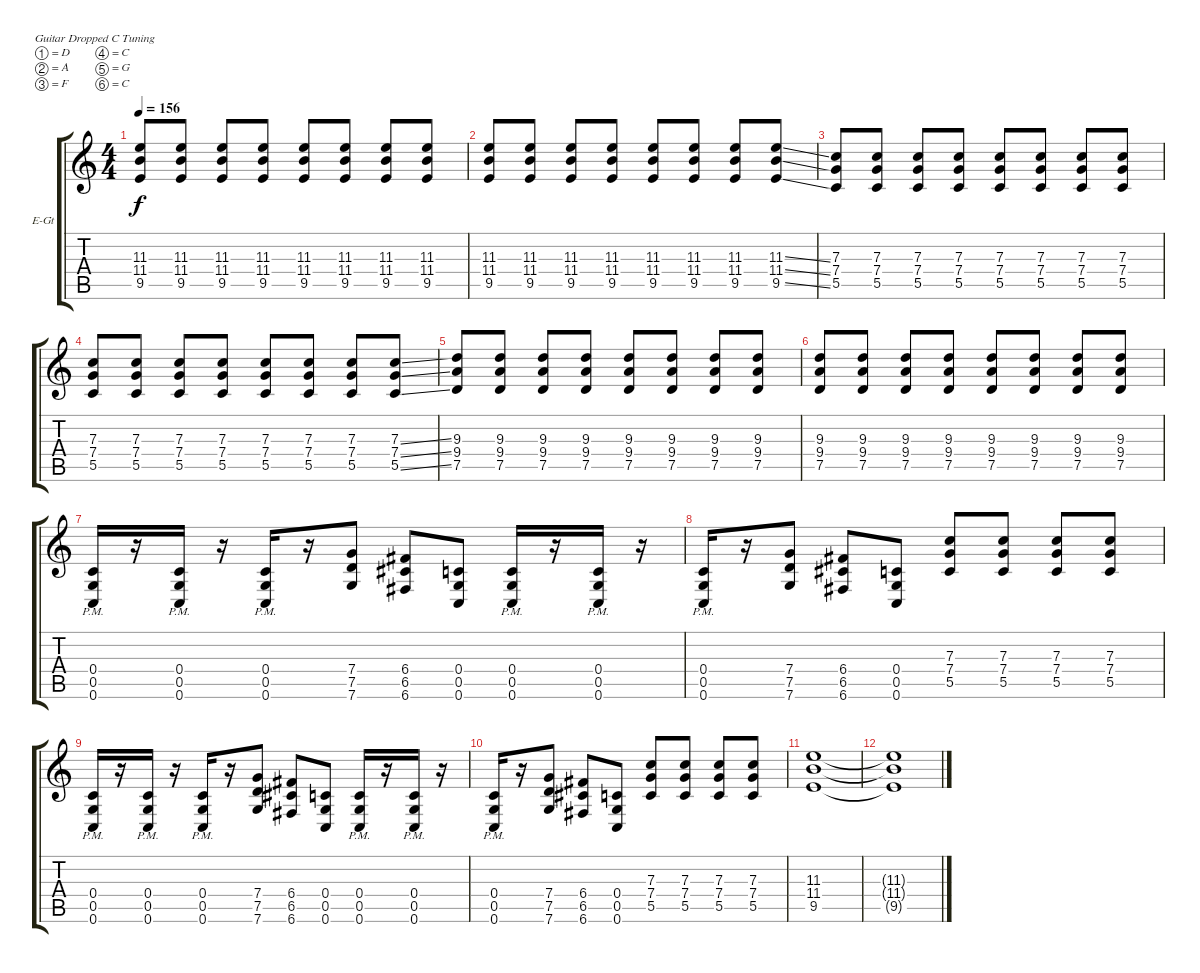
\bracketExtendMode groupsimilarinstruments
\firstSystemTrackNameOrientation horizontal
\otherSystemsTrackNameOrientation horizontal
\track ("Rhythm" "E-Gt") {instrument distortionguitar}
\staff {score tabs}
\tuning (D4 A3 F3 C3 G2 C2)
\ts (4 4)
\tempo 156
\clef g2
\ks c
(11.3 11.4 9.5).8{dy f} (11.3 11.4 9.5).8 (11.3 11.4 9.5).8 (11.3 11.4 9.5).8 (11.3 11.4 9.5).8 (11.3 11.4 9.5).8 (11.3 11.4 9.5).8 (11.3 11.4 9.5).8 |
(11.3 11.4 9.5).8 (11.3 11.4 9.5).8 (11.3 11.4 9.5).8 (11.3 11.4 9.5).8 (11.3 11.4 9.5).8 (11.3 11.4 9.5).8 (11.3 11.4 9.5).8 (11.3{ss} 11.4{ss} 9.5{ss}).8 |
(7.3 7.4 5.5).8 (7.3 7.4 5.5).8 (7.3 7.4 5.5).8 (7.3 7.4 5.5).8 (7.3 7.4 5.5).8 (7.3 7.4 5.5).8 (7.3 7.4 5.5).8 (7.3 7.4 5.5).8 |
(7.3 7.4 5.5).8 (7.3 7.4 5.5).8 (7.3 7.4 5.5).8 (7.3 7.4 5.5).8 (7.3 7.4 5.5).8 (7.3 7.4 5.5).8 (7.3 7.4 5.5).8 (7.3{ss} 7.4{ss} 5.5{ss}).8 |
(9.3 9.4 7.5).8 (9.3 9.4 7.5).8 (9.3 9.4 7.5).8 (9.3 9.4 7.5).8 (9.3 9.4 7.5).8 (9.3 9.4 7.5).8 (9.3 9.4 7.5).8 (9.3 9.4 7.5).8 |
(9.3 9.4 7.5).8 (9.3 9.4 7.5).8 (9.3 9.4 7.5).8 (9.3 9.4 7.5).8 (9.3 9.4 7.5).8 (9.3 9.4 7.5).8 (9.3 9.4 7.5).8 (9.3 9.4 7.5).8 |
(0.4{pm} 0.5{pm} 0.6{pm}).16 r.16 (0.4{pm} 0.5{pm} 0.6{pm}).16 r.16 (0.4{pm} 0.5{pm} 0.6{pm}).16 r.16 (7.4 7.5 7.6).8 (6.4 6.5 6.6).8 (0.4 0.5 0.6).8 (0.4{pm} 0.5{pm} 0.6{pm}).16 r.16 (0.4{pm} 0.5{pm} 0.6{pm}).16 r.16 |
(0.4{pm} 0.5{pm} 0.6{pm}).16 r.16 (7.4 7.5 7.6).8 (6.4 6.5 6.6).8 (0.4 0.5 0.6).8 (7.3 7.4 5.5).8 (7.3 7.4 5.5).8 (7.3 7.4 5.5).8 (7.3 7.4 5.5).8 |
(0.4{pm} 0.5{pm} 0.6{pm}).16 r.16 (0.4{pm} 0.5{pm} 0.6{pm}).16 r.16 (0.4{pm} 0.5{pm} 0.6{pm}).16 r.16 (7.4 7.5 7.6).8 (6.4 6.5 6.6).8 (0.4 0.5 0.6).8 (0.4{pm} 0.5{pm} 0.6{pm}).16 r.16 (0.4{pm} 0.5{pm} 0.6{pm}).16 r.16 |
(0.4{pm} 0.5{pm} 0.6{pm}).16 r.16 (7.4 7.5 7.6).8 (6.4 6.5 6.6).8 (0.4 0.5 0.6).8 (7.3 7.4 5.5).8 (7.3 7.4 5.5).8 (7.3 7.4 5.5).8 (7.3 7.4 5.5).8 |
(11.3 11.4 9.5).1 |
(11.3{t} 11.4{t} 9.5{t}).1
